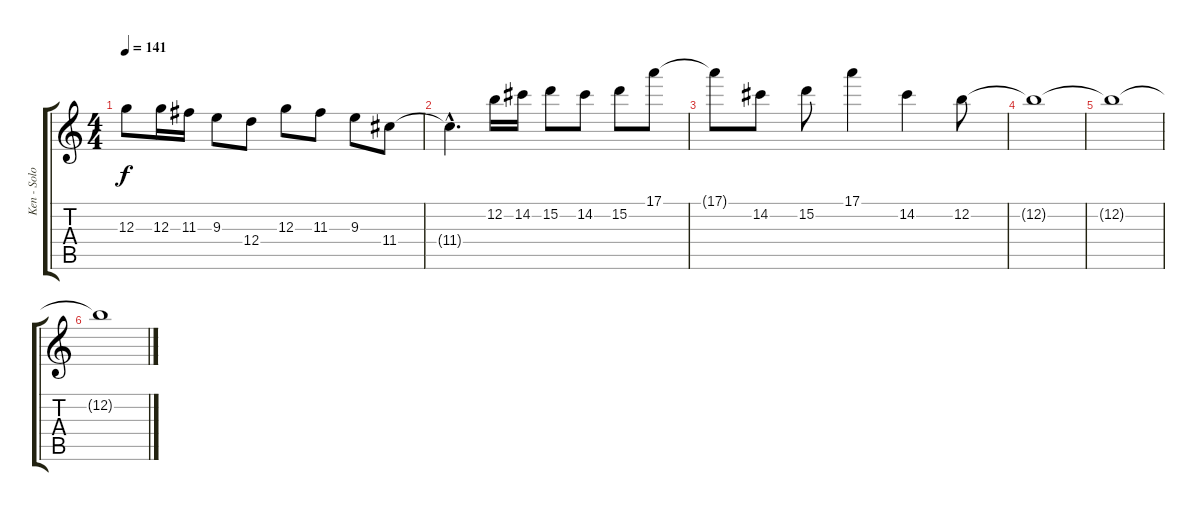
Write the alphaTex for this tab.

\track ("Ken - Solo" "Ken - Solo") {instrument distortionguitar}
\staff {score tabs}
\tuning (E4 B3 G3 D3 A2 E2) {hide}
\ts (4 4)
\tempo 141
\clef g2
\ks c
12.3.8{dy f volume 16} 12.3.16 11.3.16 9.3.8 12.4.8 12.3.8 11.3.8 9.3.8 11.4.8 |
11.4{hac t}.4{d} 12.2.16 14.2.16 15.2.8 14.2.8 15.2.8 17.1.8 |
17.1{t}.8 14.2.8 15.2.8 17.1.4 14.2.4 12.2.8 |
12.2{t}.1 |
12.2{t}.1 |
12.2{t}.1
